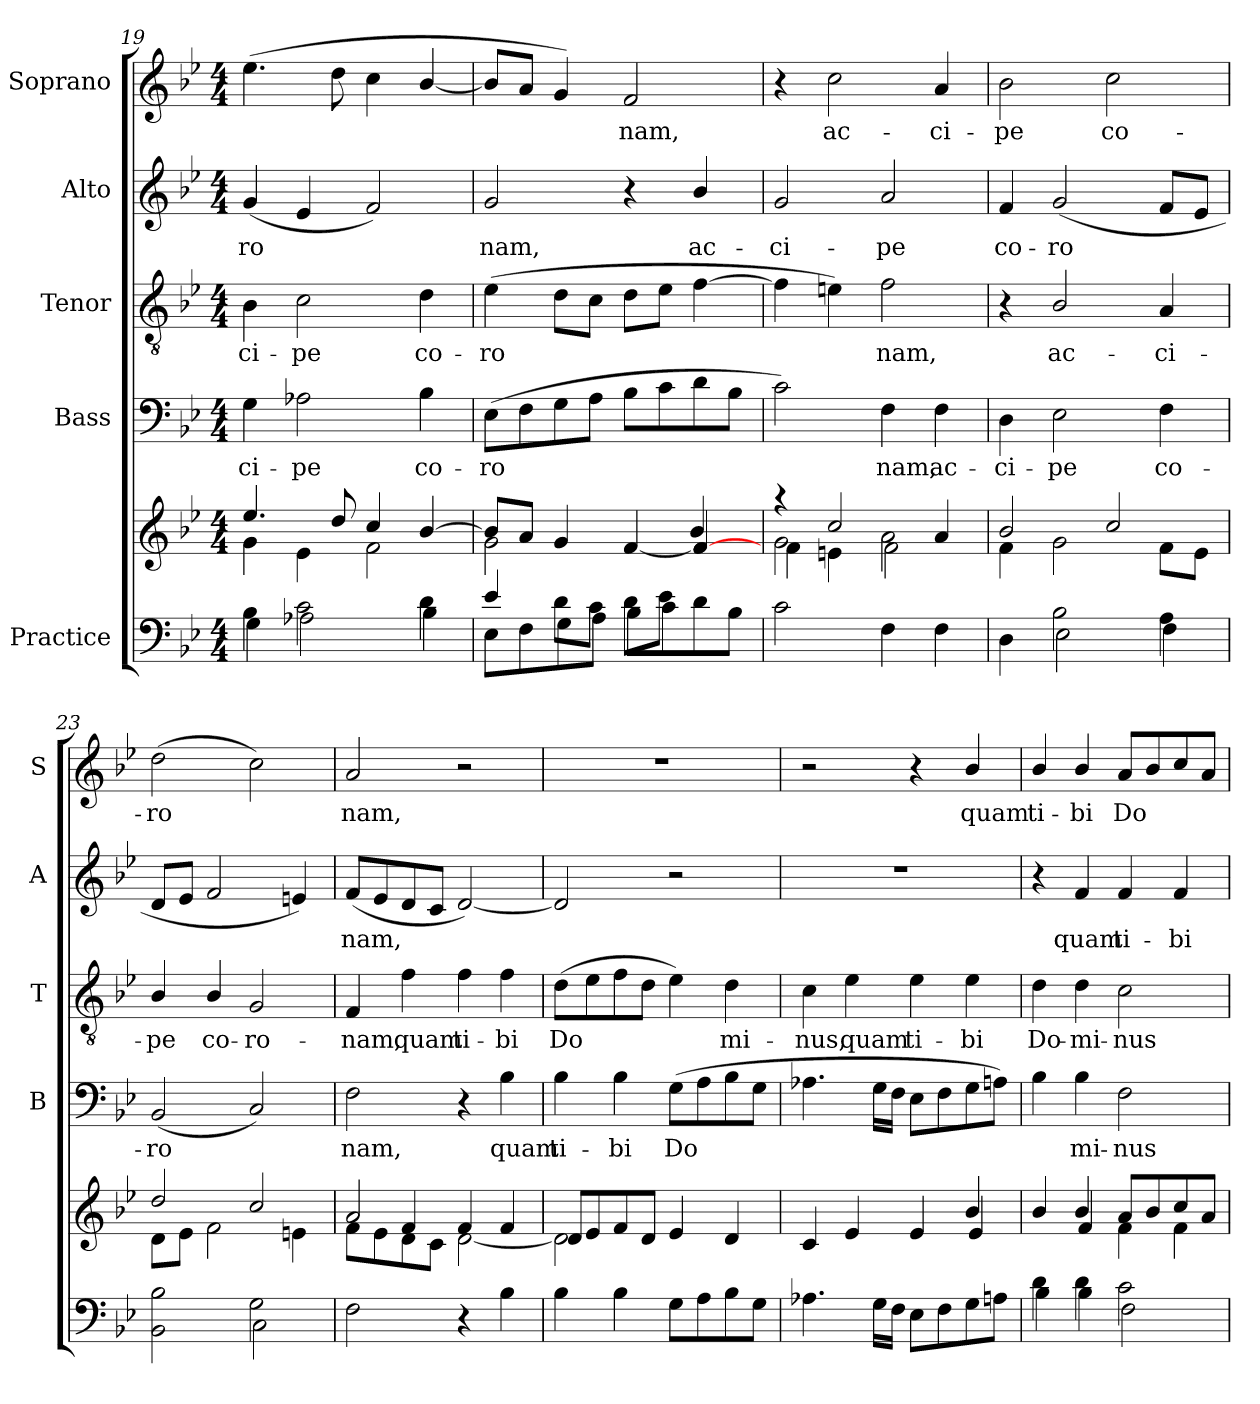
**kern	**kern	**kern	**text	**kern	**text	**kern	**text	**kern	**text
*part5	*part5	*part4	*part4	*part3	*part3	*part2	*part2	*part1	*part1
*staff6	*staff5	*staff4	*staff4	*staff3	*staff3	*staff2	*staff2	*staff1	*staff1
*I"Practice	*	*I"Bass	*	*I"Tenor	*	*I"Alto	*	*I"Soprano	*
*	*	*I'B	*	*I'T	*	*I'A	*	*I'S	*
!!LO:PB:g=z
*clefF4	*clefG2	*clefF4	*	*clefGv2	*	*clefG2	*	*clefG2	*
*k[b-e-]	*k[b-e-]	*k[b-e-]	*	*k[b-e-]	*	*k[b-e-]	*	*k[b-e-]	*
*B-:	*B-:	*B-:	*	*B-:	*	*B-:	*	*B-:	*
*M4/4	*M4/4	*M4/4	*	*M4/4	*	*M4/4	*	*M4/4	*
=19	=19	=19	=19	=19	=19	=19	=19	=19	=19
*^	*^	*	*	*	*	*	*	*	*
!	!	!	!	!	!LO:LY:b	!	!LO:LY:b	!	!LO:LY:b	!	!
4B-\	4G\	4.ee-/	4g\	4G\	-ci-	4B-\	-ci-	(<4g/	-ro­	(<4.ee-\	.
!	!	!	!	!	!LO:LY:b	!	!LO:LY:b	!	!	!	!
2c\	2A-X\	.	4e-\	2A-X\	-pe	2c\	-pe	4e-/	.	.	.
.	.	8dd/	.	.	.	.	.	.	.	8dd\	.
.	.	4cc/	2f\	.	.	.	.	2f/)	.	4cc\	.
!	!	!	!	!	!LO:LY:b	!	!LO:LY:b	!	!	!	!
4d\	4B-\	[>4b-/	.	4B-\	co-	4d\	co-	.	.	[4b-/	.
=20	=20	=20	=20	=20	=20	=20	=20	=20	=20	=20	=20
*	*	*	*^	*	*	*	*	*	*	*	*
!	!	!	!	!	!	!LO:LY:b	!	!LO:LY:b	!	!LO:LY:b	!	!
4e-/	8E-\L	8b-/L]	2g\	2.ryy	(>8E-\L	-ro­	(>4e-\	-ro­	2g/	nam,	8b-/L]	.
.	8F\	8a/J	.	.	8F\	.	.	.	.	.	8a/J	.
8d\L	8G\	4g/	.	.	8G\	.	8d\L	.	.	.	4g/)	.
8c\J	8A\J	.	.	.	8A\J	.	8c\J	.	.	.	.	.
!	!	!	!	!	!	!	!	!	!	!	!	!LO:LY:b
8d\L	8B-\L	[>4f/	4ryy	.	8B-\L	.	8d\L	.	4r	.	2f/	nam,
8e-\J	8c\	.	.	.	8c\	.	8e-\J	.	.	.	.	.
!	!	!	!	!	!	!	!	!	!	!LO:LY:b	!	!
4ryy	8d\	4f/]	4b-/	[>4f/	8d\	.	[4f\	.	4b-/	ac-	.	.
.	8B-\J	.	.	.	8B-\J	.	.	.	.	.	.	.
=21	=21	=21	=21	=21	=21	=21	=21	=21	=21	=21	=21	=21
!	!	!	!	!	!	!	!	!	!	!LO:LY:b	!	!
*v	*v	*	*	*	*	*	*	*	*	*	*	*
2c\	4raa	2g\	4f\	2c\)	.	4f\]	.	2g/	-ci-	4r	.
!	!	!	!	!	!	!	!	!	!	!	!LO:LY:b
.	2cc/	.	4en\	.	.	4en\)	.	.	.	2cc\	ac-
!	!	!	!	!	!LO:LY:b	!	!LO:LY:b	!	!LO:LY:b	!	!
4F\	.	2a\	2f\	4F\	nam,	2f\	nam,	2a/	-pe	.	.
!	!	!	!	!	!LO:LY:b	!	!	!	!	!	!LO:LY:b
4F\	4a/	.	.	4F\	ac-	.	.	.	.	4a/	-ci-
*	*	*v	*v	*	*	*	*	*	*	*	*
=22	=22	=22	=22	=22	=22	=22	=22	=22	=22	=22
*^	*	*	*	*	*	*	*	*	*	*
!	!	!	!	!	!LO:LY:b	!	!	!	!LO:LY:b	!	!LO:LY:b
4ryy	4D\	2b-/	4f\	4D\	-ci-	4r	.	4f/	co-	2b-\	-pe
!	!	!	!	!	!LO:LY:b	!	!LO:LY:b	!	!LO:LY:b	!	!
2B-\	2E-\	.	2g\	2E-\	-pe	2B-/	ac-	(<2g/	-ro­	.	.
!	!	!	!	!	!	!	!	!	!	!	!LO:LY:b
.	.	2cc/	.	.	.	.	.	.	.	2cc\	co-
!	!	!	!	!	!LO:LY:b	!	!LO:LY:b	!	!	!	!
4A\	4F\	.	8f\L	4F\	co-	4A/	-ci-	8f/L	.	.	.
.	.	.	8e-\J	.	.	.	.	8e-/J	.	.	.
=23	=23	=23	=23	=23	=23	=23	=23	=23	=23	=23	=23
!	!	!	!	!	!LO:LY:b	!	!LO:LY:b	!	!	!	!LO:LY:b
2ryy	2BB-\ 2B-\	2dd/	8d\L	(<2BB-/	-ro­	4B-/	-pe	8d/L	.	(>2dd\	-ro­
.	.	.	8e-\J	.	.	.	.	8e-/J	.	.	.
!	!	!	!	!	!	!	!LO:LY:b	!	!	!	!
.	.	.	2f\	.	.	4B-/	co-	2f/	.	.	.
!	!	!	!	!	!	!	!LO:LY:b	!	!	!	!
2G\	2C\	2cc/	.	2C/)	.	2G/	-ro-	.	.	2cc\)	.
.	.	.	4en\	.	.	.	.	4en/)	.	.	.
=24	=24	=24	=24	=24	=24	=24	=24	=24	=24	=24	=24
*	*	*	*^	*	*	*	*	*	*	*	*
!	!	!	!	!	!	!LO:LY:b	!	!LO:LY:b	!	!LO:LY:b	!	!LO:LY:b
4ryy	2F\	2a/	8f\L	4ryy	2F\	nam,	4F/	-nam,	(<8f/L	nam,	2a/	nam,
.	.	.	8e-\	.	.	.	.	.	8e-/	.	.	.
!	!	!	!	!	!	!	!	!LO:LY:b	!	!	!	!
2.ryy	.	.	8d\	4f/	.	.	4f\	quam	8d/	.	.	.
.	.	.	8c\J	.	.	.	.	.	8c/J	.	.	.
!	!	!	!	!	!	!	!	!LO:LY:b	!	!	!	!
.	4r	2ryy	[<2d\	4f/	4r	.	4f\	ti-	[2d/)	.	2r	.
!	!	!	!	!	!	!LO:LY:b	!	!LO:LY:b	!	!	!	!
.	4B-\	.	.	4f/	4B-\	quam	4f\	-bi	.	.	.	.
!!LO:LB:g=z
=25	=25	=25	=25	=25	=25	=25	=25	=25	=25	=25	=25	=25
!	!	!	!	!	!	!LO:LY:b	!	!LO:LY:b	!	!	!	!
*v	*v	*	*	*	*	*	*	*	*	*	*	*
4B-\	1ryy	2d\]	8d/L	4B-\	ti-	(>8d\L	Do­	2d/]	.	1r	.
.	.	.	8e-/	.	.	8e-\	.	.	.	.	.
!	!	!	!	!	!LO:LY:b	!	!	!	!	!	!
4B-\	.	.	8f/	4B-\	-bi	8f\	.	.	.	.	.
.	.	.	8d/J	.	.	8d\J	.	.	.	.	.
!	!	!	!	!	!LO:LY:b	!	!	!	!	!	!
8G\L	.	2ryy	4e-/	(>8G\L	Do­	4e-\)	.	2r	.	.	.
8A\	.	.	.	8A\	.	.	.	.	.	.	.
!	!	!	!	!	!	!	!LO:LY:b	!	!	!	!
8B-\	.	.	4d/	8B-\	.	4d\	mi-	.	.	.	.
8G\J	.	.	.	8G\J	.	.	.	.	.	.	.
=26	=26	=26	=26	=26	=26	=26	=26	=26	=26	=26	=26
!	!	!	!	!	!	!	!LO:LY:b	!	!	!	!
4.A-X\	2ryy	1ryy	4c/	4.A-X\	.	4c\	-nus,	1r	.	2r	.
!	!	!	!	!	!	!	!LO:LY:b	!	!	!	!
.	.	.	4e-/	.	.	4e-\	quam	.	.	.	.
16G\LL	.	.	.	16G\LL	.	.	.	.	.	.	.
16F\JJ	.	.	.	16F\JJ	.	.	.	.	.	.	.
!	!	!	!	!	!	!	!LO:LY:b	!	!	!	!
8E-\L	4ryy	.	4e-/	8E-\L	.	4e-\	ti-	.	.	4r	.
8F\	.	.	.	8F\	.	.	.	.	.	.	.
!	!	!	!	!	!	!	!LO:LY:b	!	!	!	!LO:LY:b
8G\	4b-/	.	4e-/	8G\	.	4e-\	-bi	.	.	4b-/	quam
8An\J	.	.	.	8An\J)	.	.	.	.	.	.	.
*	*	*v	*v	*	*	*	*	*	*	*	*
=27	=27	=27	=27	=27	=27	=27	=27	=27	=27	=27
*^	*	*	*	*	*	*	*	*	*	*
!	!	!	!	!	!	!	!LO:LY:b	!	!	!	!LO:LY:b
4d\	4B-\	4b-/	4ryy	4B-\	.	4d\	Do-	4r	.	4b-/	ti-
!	!	!	!	!	!LO:LY:b	!	!LO:LY:b	!	!LO:LY:b	!	!LO:LY:b
4d\	4B-\	4b-/	4f/	4B-\	mi-	4d\	-mi-	4f/	quam	4b-/	-bi
!	!	!	!	!	!LO:LY:b	!	!LO:LY:b	!	!LO:LY:b	!	!LO:LY:b
2c\	2F\	8a/L	4f\	2F\	-nus	2c\	-nus	4f/	ti-	8a/L	Do­
.	.	8b-/	.	.	.	.	.	.	.	8b-/	.
!	!	!	!	!	!	!	!	!	!LO:LY:b	!	!
.	.	8cc/	4f\	.	.	.	.	4f/	-bi	8cc/	.
.	.	8a/J	.	.	.	.	.	.	.	8a/J	.
*v	*v	*	*	*	*	*	*	*	*	*	*
*	*v	*v	*	*	*	*	*	*	*	*
=	=	=	=	=	=	=	=	=	=
*-	*-	*-	*-	*-	*-	*-	*-	*-	*-
